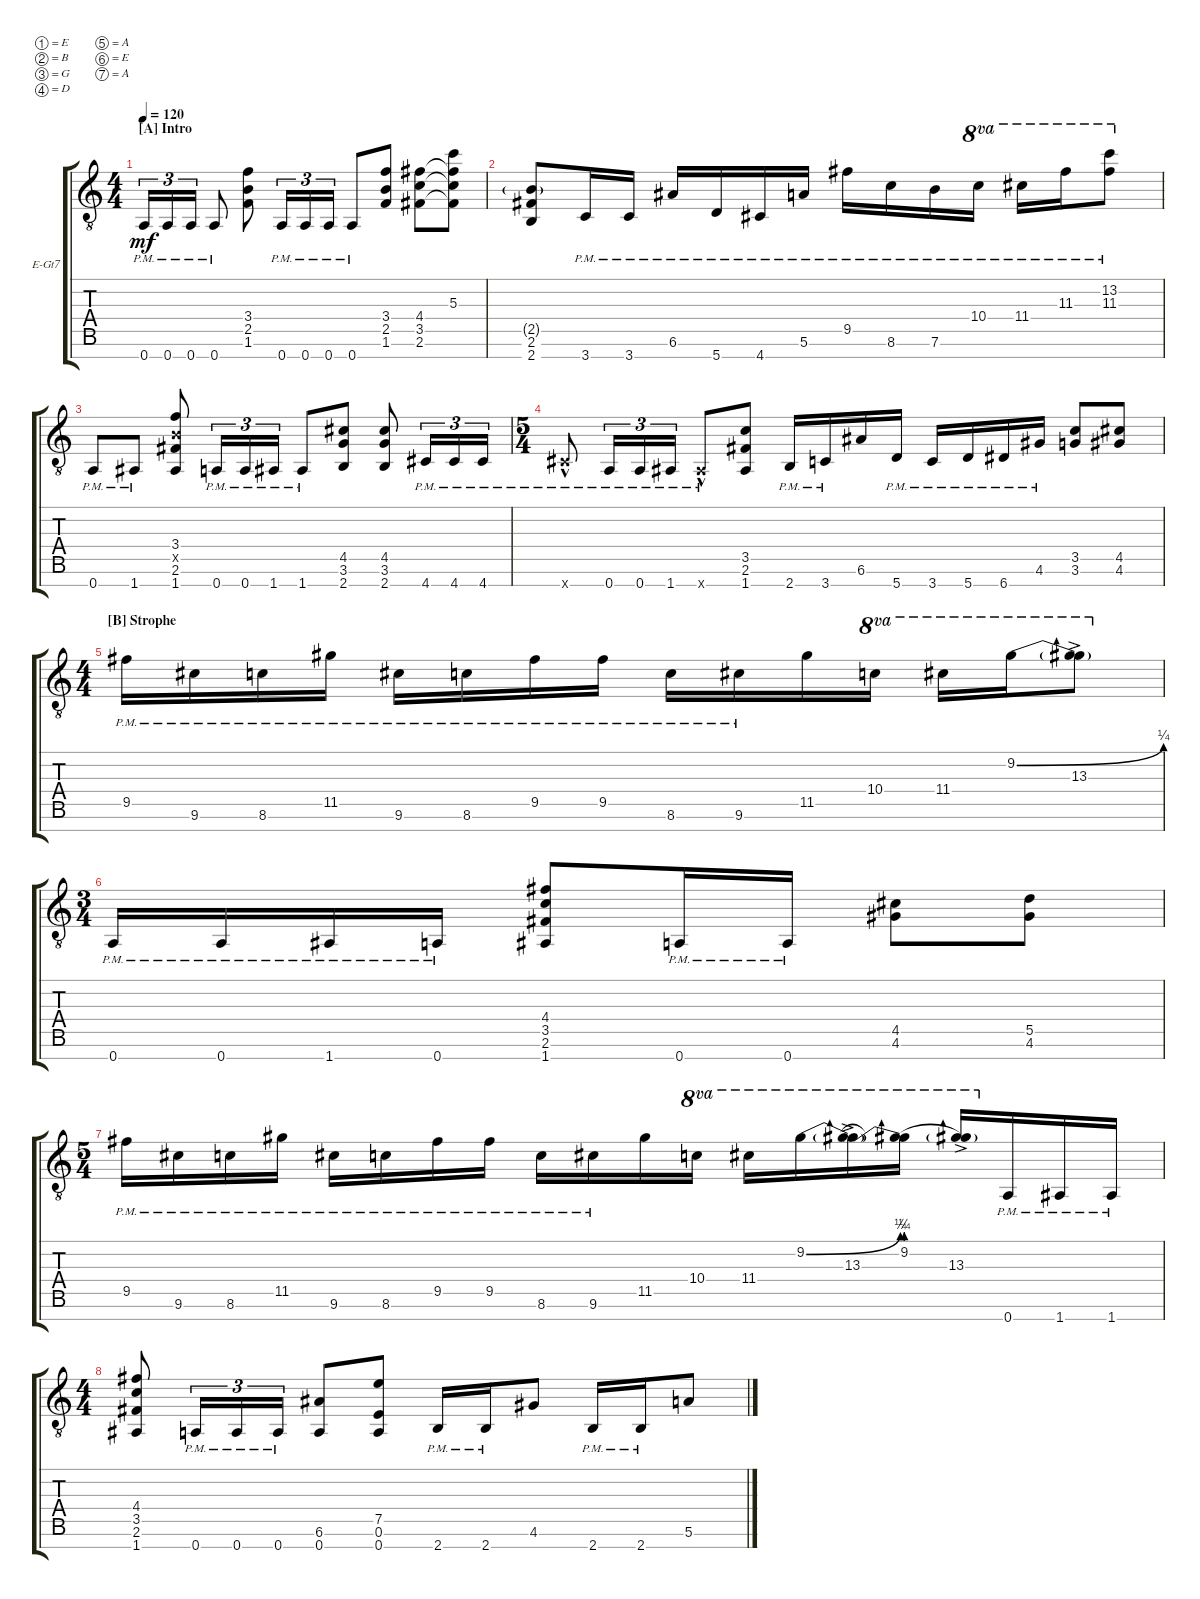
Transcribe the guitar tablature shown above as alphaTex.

\defaultSystemsLayout 4
\bracketExtendMode groupsimilarinstruments
\firstSystemTrackNameOrientation horizontal
\otherSystemsTrackNameOrientation horizontal
\track ("Electric Guitar" "E-Gt7") {instrument distortionguitar}
\staff {score tabs}
\tuning (E4 B3 G3 D3 A2 E2 A1)
\ts (4 4)
\section ("A" "Intro")
\tempo 120
\clef g2
\ottava 8vb
\scale
0.426389
\ks c
0.7{pm}.16{tu (3 2) dy mf instrument distortionguitar} 0.7{pm}.16{tu (3 2)} 0.7{pm}.16{tu (3 2)} 0.7{pm}.8 (1.6 2.5 3.4).8 0.7{pm}.16{tu (3 2)} 0.7{pm}.16{tu (3 2)} 0.7{pm}.16{tu (3 2)} 0.7{pm}.8 (1.6 2.5 3.4).8 (2.6 3.5 4.4).8 (5.3 4.4{t} 3.5{t} 2.6{t}).8 |
\scale
0.573611 (2.5{g} 2.6 2.7).8 3.7{pm}.16 3.7{pm}.16 6.6{pm}.16 5.7{pm}.16 4.7{pm}.16 5.6{pm}.16 9.5{pm}.16 8.6{pm}.16 7.6{pm}.16 10.4{pm}.16{ot 8va} 11.4{pm}.16{ot 8va} 11.3{pm}.16{ot 8va} (13.2 11.3{pm}).8{ot 8va} |
\scale
0.805112 0.7{pm}.8 1.7{pm}.8 (2.6 1.7 3.4 2.5{x}).8 0.7{pm}.16{tu (3 2)} 0.7{pm}.16{tu (3 2)} 1.7{pm}.16{tu (3 2)} 1.7{pm}.8 (2.7 4.5 3.6).8 (2.7 4.5 3.6).8 4.7{pm}.16{tu (3 2)} 4.7{pm}.16{tu (3 2)} 4.7{pm}.16{tu (3 2)} |
\ts (5 4)
4.7{hac pm x}.8 0.7{pm}.16{tu (3 2)} 0.7{pm}.16{tu (3 2)} 1.7{pm}.16{tu (3 2)} 1.7{hac pm x}.8 (1.7 2.6 3.5).8 2.7{pm}.16 3.7{pm}.16 6.6.16 5.7{pm}.16 3.7{pm}.16 5.7{pm}.16 6.7{pm}.16 4.6{pm}.16 (3.6 3.5).8 (4.6 4.5).8 |
\ts (4 4)
\section ("B" "Strophe")
9.5{pm}.16 9.6{pm}.16 8.6{pm}.16 11.5{pm}.16 9.6{pm}.16 8.6{pm}.16 9.5{pm}.16 9.5{pm}.16 8.6{pm}.16 9.6{pm}.16 11.5.16 10.4.16{ot 8va} 11.4.16{ot 8va} 9.2{be (bend 0 0 15.6 1)}.16{ot 8va} (13.3{ac} 9.2{t}).8{ot 8va} |
\ts (3 4)
0.7{pm}.16 0.7{pm}.16 1.7{pm}.16 0.7{pm}.16 (1.7 2.6 3.5 4.4).8 0.7{pm}.16 0.7{pm}.16 (4.6 4.5).8 (5.5 4.6).8 |
\ts (5 4)
9.5{pm}.16 9.6{pm}.16 8.6{pm}.16 11.5{pm}.16 9.6{pm}.16 8.6{pm}.16 9.5{pm}.16 9.5{pm}.16 8.6{pm}.16 9.6{pm}.16 11.5.16 10.4.16{ot 8va} 11.4.16{ot 8va} 9.2{be (bend 0 0 11.4 1)}.16{ot 8va} (13.3{ac} 9.2{t}).16{ot 8va} (9.2{be (prebend 0 1 60 1)} 13.3{t}).16{ot 8va} (13.3{ac} 9.2{t}).16{ot 8va} 0.7{pm}.16 1.7{pm}.16 1.7{pm}.16 |
\ts (4 4)
(1.7 2.6 3.5 4.4).8 0.7{pm}.16{tu (3 2)} 0.7{pm}.16{tu (3 2)} 0.7{pm}.16{tu (3 2)} (6.6 0.7).8 (7.5 0.7 0.6).8 2.7{pm}.16 2.7{pm}.16 4.6.8 2.7{pm}.16 2.7{pm}.16 5.6.8
